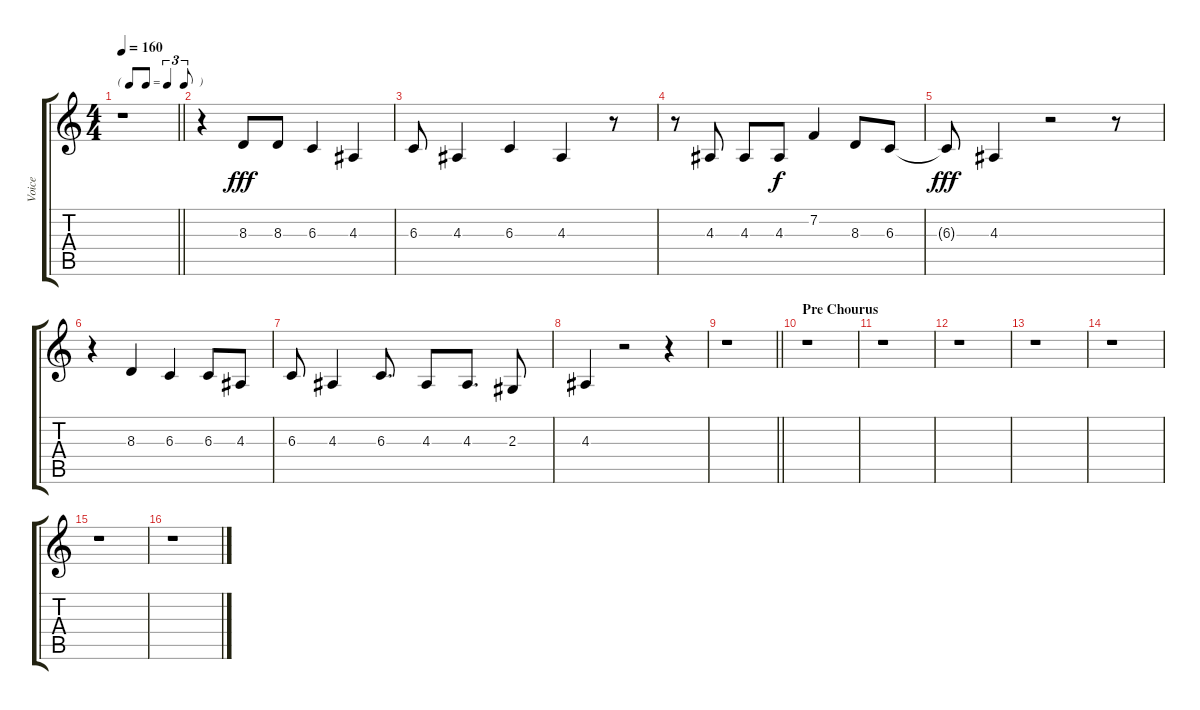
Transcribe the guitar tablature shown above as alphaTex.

\track ("Voice" "Voice") {instrument lead6voice}
\staff {score tabs}
\tuning (Eb4 Bb3 Gb3 Db3 Ab2 Eb2) {hide}
\ts (4 4)
\tf triplet8th
\tempo 160
\clef g2
\barLineRight lightlight
\ks c
r.1{dy fff} |
r.4 8.3.8 8.3.8 6.3.4 4.3.4 |
6.3.8 4.3.4 6.3.4 4.3.4 r.8 |
r.8 4.3.8 4.3.8 4.3.8{dy f} 7.2.4 8.3.8 6.3.8 |
6.3{t}.8{dy fff} 4.3.4 r.2 r.8 |
r.4 8.3.4 6.3.4 6.3.8 4.3.8 |
6.3.8 4.3.4 6.3.8{d} 4.3.8 4.3.8{d} 2.3.8 |
4.3.4 r.2 r.4 |
\barLineRight lightlight
r.1 |
\section ("" "Pre Chourus")
r.1 |
r.1 |
r.1 |
r.1 |
r.1 |
r.1 |
r.1
